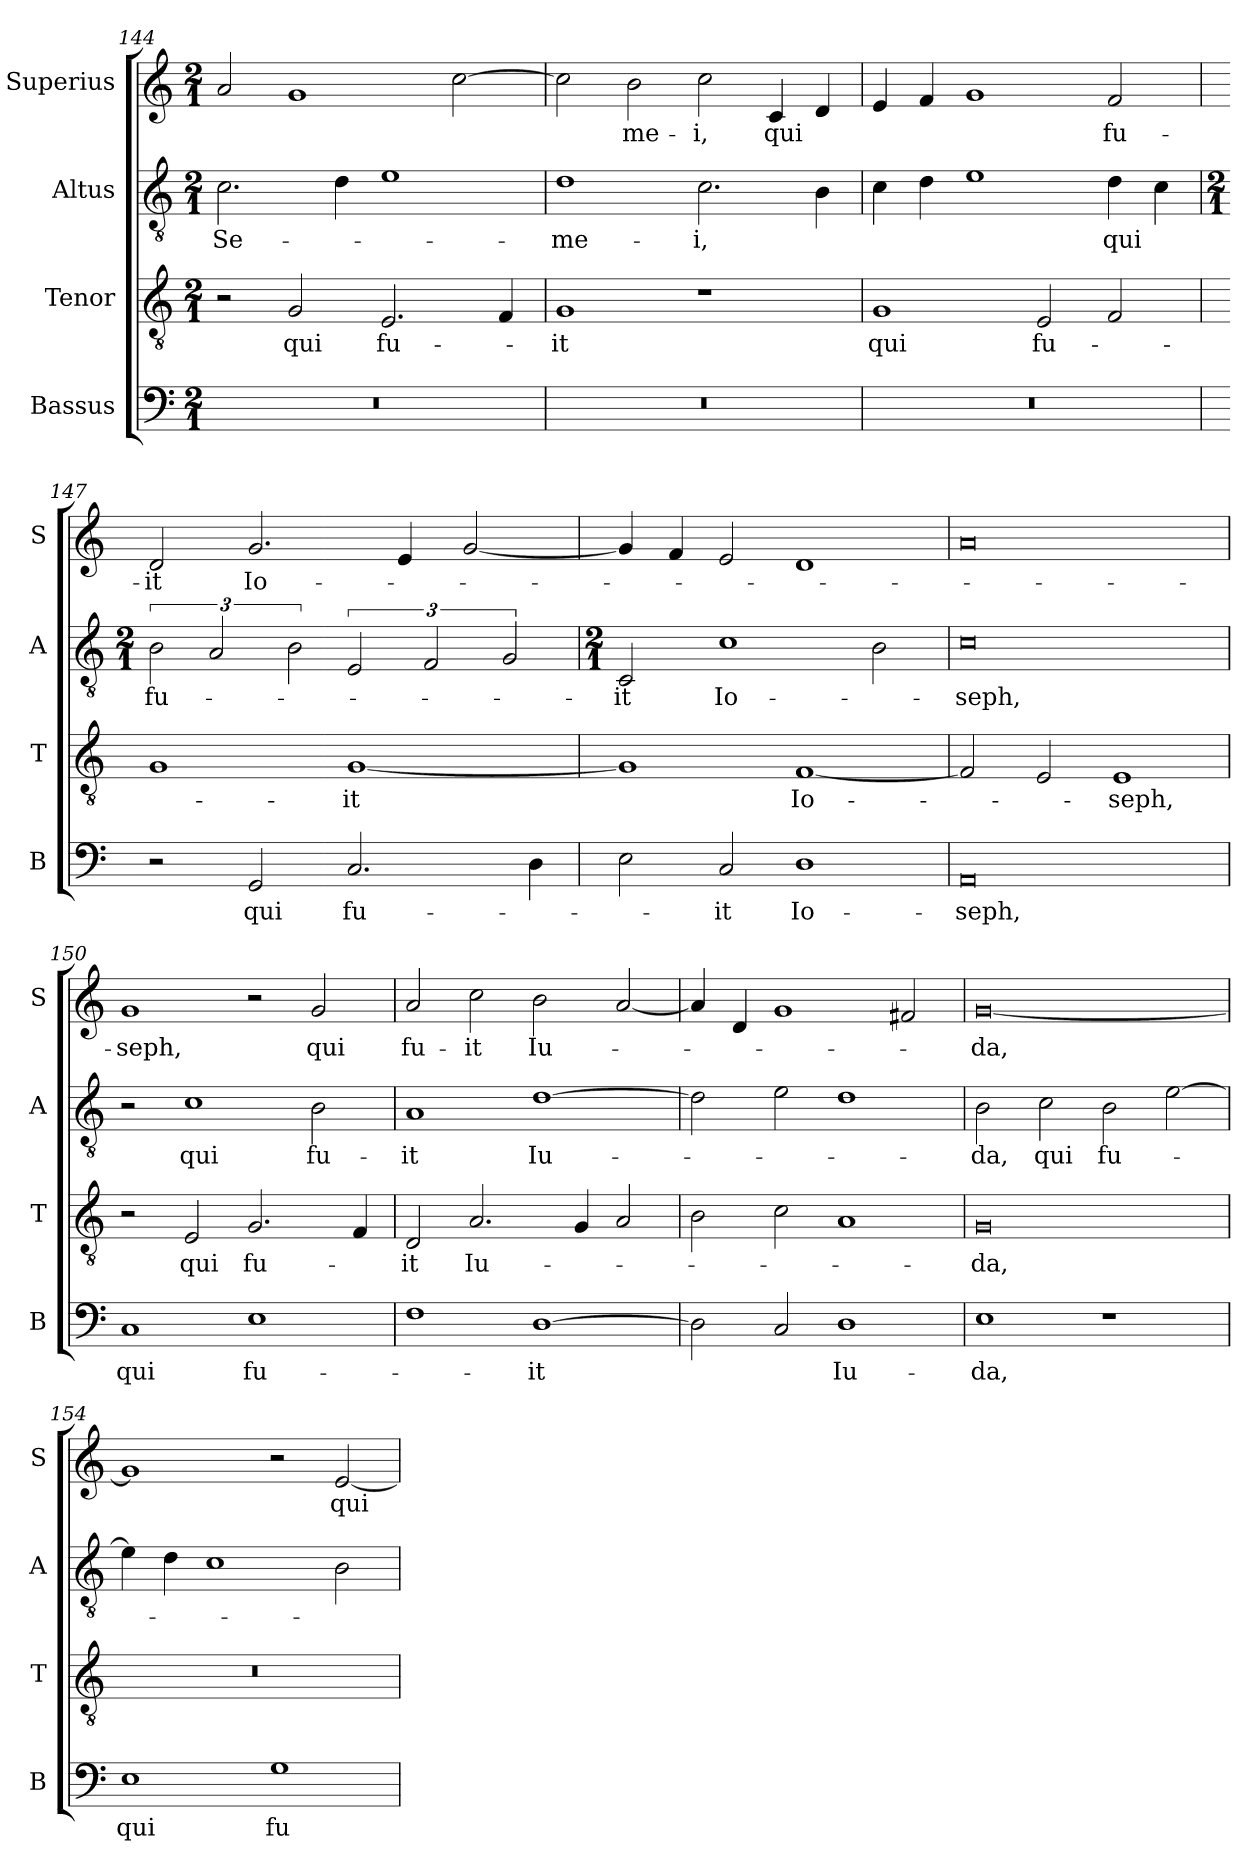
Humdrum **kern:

**kern	**text	**kern	**text	**kern	**text	**kern	**text
*part4	*part4	*part3	*part3	*part2	*part2	*part1	*part1
*staff4	*staff4	*staff3	*staff3	*staff2	*staff2	*staff1	*staff1
*I"Bassus	*	*I"Tenor	*	*I"Altus	*	*I"Superius	*
*I'B	*	*I'T	*	*I'A	*	*I'S	*
*clefF4	*	*clefGv2	*	*clefGv2	*	*clefG2	*
*k[]	*	*k[]	*	*k[]	*	*k[]	*
*M2/1	*	*M2/1	*	*M2/1	*	*M2/1	*
=144	=144	=144	=144	=144	=144	=144	=144
0r	.	2r	.	2.c\	Se-	2a/	.
.	.	2G/	qui	.	.	1g	.
.	.	.	.	4d\	.	.	.
.	.	2.E/	fu-	1e	.	.	.
.	.	.	.	.	.	[2cc\	.
.	.	4F/	.	.	.	.	.
=145	=145	=145	=145	=145	=145	=145	=145
0r	.	1G	-it	1d	-me-	2cc\]	.
.	.	.	.	.	.	2b\	-me-
.	.	1r	.	2.c\	-i,	2cc\	-i,
.	.	.	.	.	.	4c/	qui
.	.	.	.	4B\	.	4d/	.
=146	=146	=146	=146	=146	=146	=146	=146
0r	.	1G	qui	4c\	.	4e/	.
.	.	.	.	4d\	.	4f/	.
.	.	.	.	1e	.	1g	.
.	.	2E/	fu-	.	.	.	.
.	.	2F/	.	4d\	qui	2f/	fu-
.	.	.	.	4c\	.	.	.
=147	=147	=147	=147	=147	=147	=147	=147
*	*	*	*	*M2/1	*	*	*
2r	.	1G	.	3B\	fu-	2d/	-it
.	.	.	.	3A/	.	.	.
2GG/	qui	.	.	.	.	2.g/	Io-
.	.	.	.	3B\	.	.	.
2.C/	fu-	[1G	-it	3E/	.	.	.
.	.	.	.	.	.	4e/	.
.	.	.	.	3F/	.	.	.
.	.	.	.	.	.	[2g/	.
.	.	.	.	3G/	.	.	.
4D\	.	.	.	.	.	.	.
=148	=148	=148	=148	=148	=148	=148	=148
*	*	*	*	*M2/1	*	*	*
2E\	.	1G]	.	2C/	-it	4g/]	.
.	.	.	.	.	.	4f/	.
2C/	-it	.	.	1c	Io-	2e/	.
1D	Io-	[1F	Io-	.	.	1d	.
.	.	.	.	2B\	.	.	.
=149	=149	=149	=149	=149	=149	=149	=149
0AA	-seph,	2F/]	.	0c	-seph,	0a	.
.	.	2E/	.	.	.	.	.
.	.	1E	-seph,	.	.	.	.
=150	=150	=150	=150	=150	=150	=150	=150
1C	qui	2r	.	2r	.	1g	-seph,
.	.	2E/	qui	1c	qui	.	.
1E	fu-	2.G/	fu-	.	.	2r	.
.	.	.	.	2B\	fu-	2g/	qui
.	.	4F/	.	.	.	.	.
=151	=151	=151	=151	=151	=151	=151	=151
1F	.	2D/	-it	1A	-it	2a/	fu-
.	.	2.A/	Iu-	.	.	2cc\	-it
[1D	-it	.	.	[1d	Iu-	2b\	Iu-
.	.	4G/	.	.	.	.	.
.	.	2A/	.	.	.	[2a/	.
=152	=152	=152	=152	=152	=152	=152	=152
2D\]	.	2B\	.	2d\]	.	4a/]	.
.	.	.	.	.	.	4d/	.
2C/	.	2c\	.	2e\	.	1g	.
1D	Iu-	1A	.	1d	.	.	.
.	.	.	.	.	.	2f#X/	.
=153	=153	=153	=153	=153	=153	=153	=153
1E	-da,	0G	-da,	2B\	-da,	[0g	-da,
.	.	.	.	2c\	qui	.	.
1r	.	.	.	2B\	fu-	.	.
.	.	.	.	[2e\	.	.	.
=154	=154	=154	=154	=154	=154	=154	=154
1E	qui	0r	.	4e\]	.	1g]	.
.	.	.	.	4d\	.	.	.
.	.	.	.	1c	.	.	.
1G	fu-	.	.	.	.	2r	.
.	.	.	.	2B\	.	[2e/	qui
=	=	=	=	=	=	=	=
*-	*-	*-	*-	*-	*-	*-	*-
